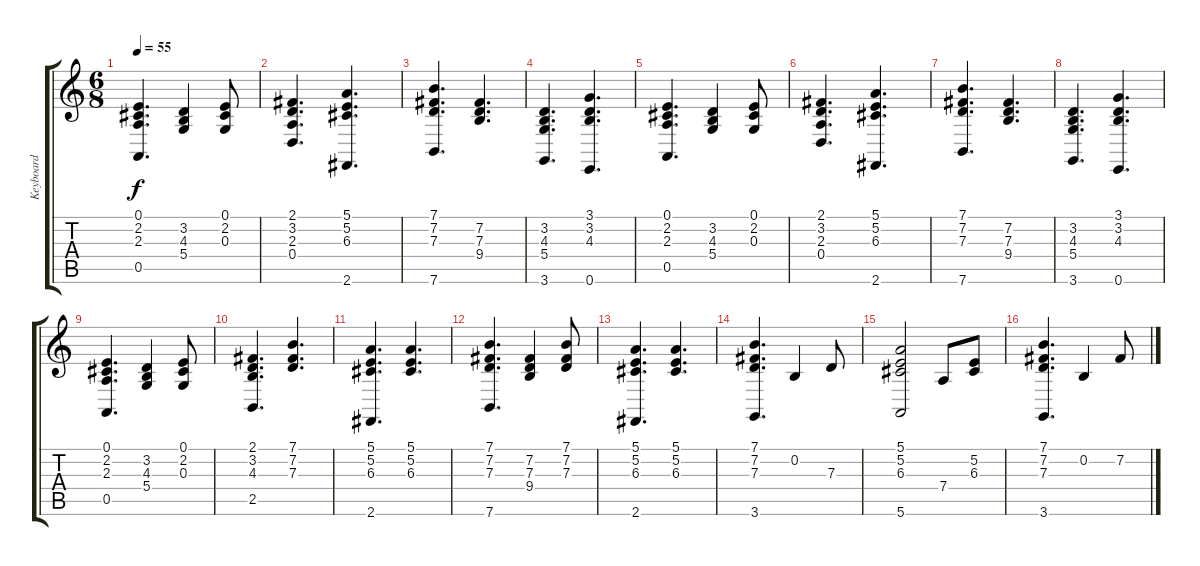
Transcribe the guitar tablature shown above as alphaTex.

\track ("Keyboard   " "Keyboard  ") {instrument stringensemble1}
\staff {score tabs}
\tuning (E4 B3 G3 D3 A2 E2) {hide}
\ts (6 8)
\tempo 55
\clef g2
\ks c
(0.1 2.2 2.3 0.5).4{d dy f} (3.2 4.3 5.4).4 (0.1 2.2 0.3).8 |
(2.1 3.2 2.3 0.4).4{d} (5.1 5.2 6.3 2.6).4{d} |
(7.1 7.2 7.3 7.6).4{d} (7.2 7.3 9.4).4{d} |
(3.2 4.3 5.4 3.6).4{d} (3.1 3.2 4.3 0.6).4{d} |
(0.1 2.2 2.3 0.5).4{d} (3.2 4.3 5.4).4 (0.1 2.2 0.3).8 |
(2.1 3.2 2.3 0.4).4{d} (5.1 5.2 6.3 2.6).4{d} |
(7.1 7.2 7.3 7.6).4{d} (7.2 7.3 9.4).4{d} |
(3.2 4.3 5.4 3.6).4{d} (3.1 3.2 4.3 0.6).4{d} |
(0.1 2.2 2.3 0.5).4{d} (3.2 4.3 5.4).4 (0.1 2.2 0.3).8 |
(2.1 3.2 4.3 2.5).4{d} (7.1 7.2 7.3).4{d} |
(5.1 5.2 6.3 2.6).4{d} (5.1 5.2 6.3).4{d} |
(7.1 7.2 7.3 7.6).4{d} (7.2 7.3 9.4).4 (7.1 7.2 7.3).8 |
(5.1 5.2 6.3 2.6).4{d} (5.1 5.2 6.3).4{d} |
(7.1 7.2 7.3 3.6).4{d} 0.2.4 7.3.8 |
(5.1 5.2 6.3 5.6).2 7.4.8 (5.2 6.3).8 |
(7.1 7.2 7.3 3.6).4{d} 0.2.4 7.2.8
